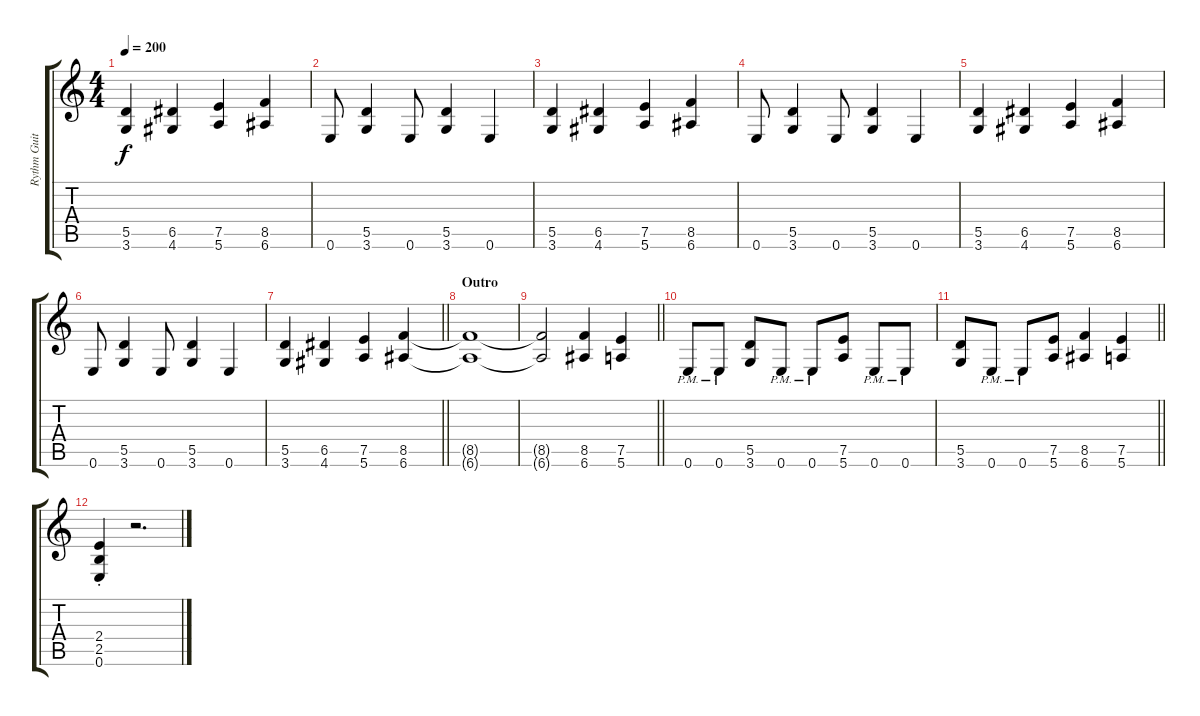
\track ("Rythm Guitar" "Rythm Guit") {instrument distortionguitar}
\staff {score tabs}
\tuning (E4 B3 G3 D3 A2 E2) {hide}
\ts (4 4)
\tempo 200
\clef g2
\ks c
(5.5 3.6).4{dy f} (6.5 4.6).4 (7.5 5.6).4 (8.5 6.6).4 |
0.6.8 (5.5 3.6).4 0.6.8 (5.5 3.6).4 0.6.4 |
(5.5 3.6).4 (6.5 4.6).4 (7.5 5.6).4 (8.5 6.6).4 |
0.6.8 (5.5 3.6).4 0.6.8 (5.5 3.6).4 0.6.4 |
(5.5 3.6).4 (6.5 4.6).4 (7.5 5.6).4 (8.5 6.6).4 |
0.6.8 (5.5 3.6).4 0.6.8 (5.5 3.6).4 0.6.4 |
\barLineRight lightlight
(5.5 3.6).4 (6.5 4.6).4 (7.5 5.6).4 (8.5 6.6).4 |
\section ("" "Outro ")
(8.5{t} 6.6{t}).1 |
\barLineRight lightlight
(8.5{t} 6.6{t}).2 (8.5 6.6).4 (7.5 5.6).4 |
0.6{pm}.8 0.6{pm}.8 (5.5 3.6).8 0.6{pm}.8 0.6{pm}.8 (7.5 5.6).8 0.6{pm}.8 0.6{pm}.8 |
\barLineRight lightlight
(5.5 3.6).8 0.6{pm}.8 0.6{pm}.8 (7.5 5.6).8 (8.5 6.6).4 (7.5 5.6).4 |
(2.4{st} 2.5{st} 0.6{st}).4 r.2{d}
